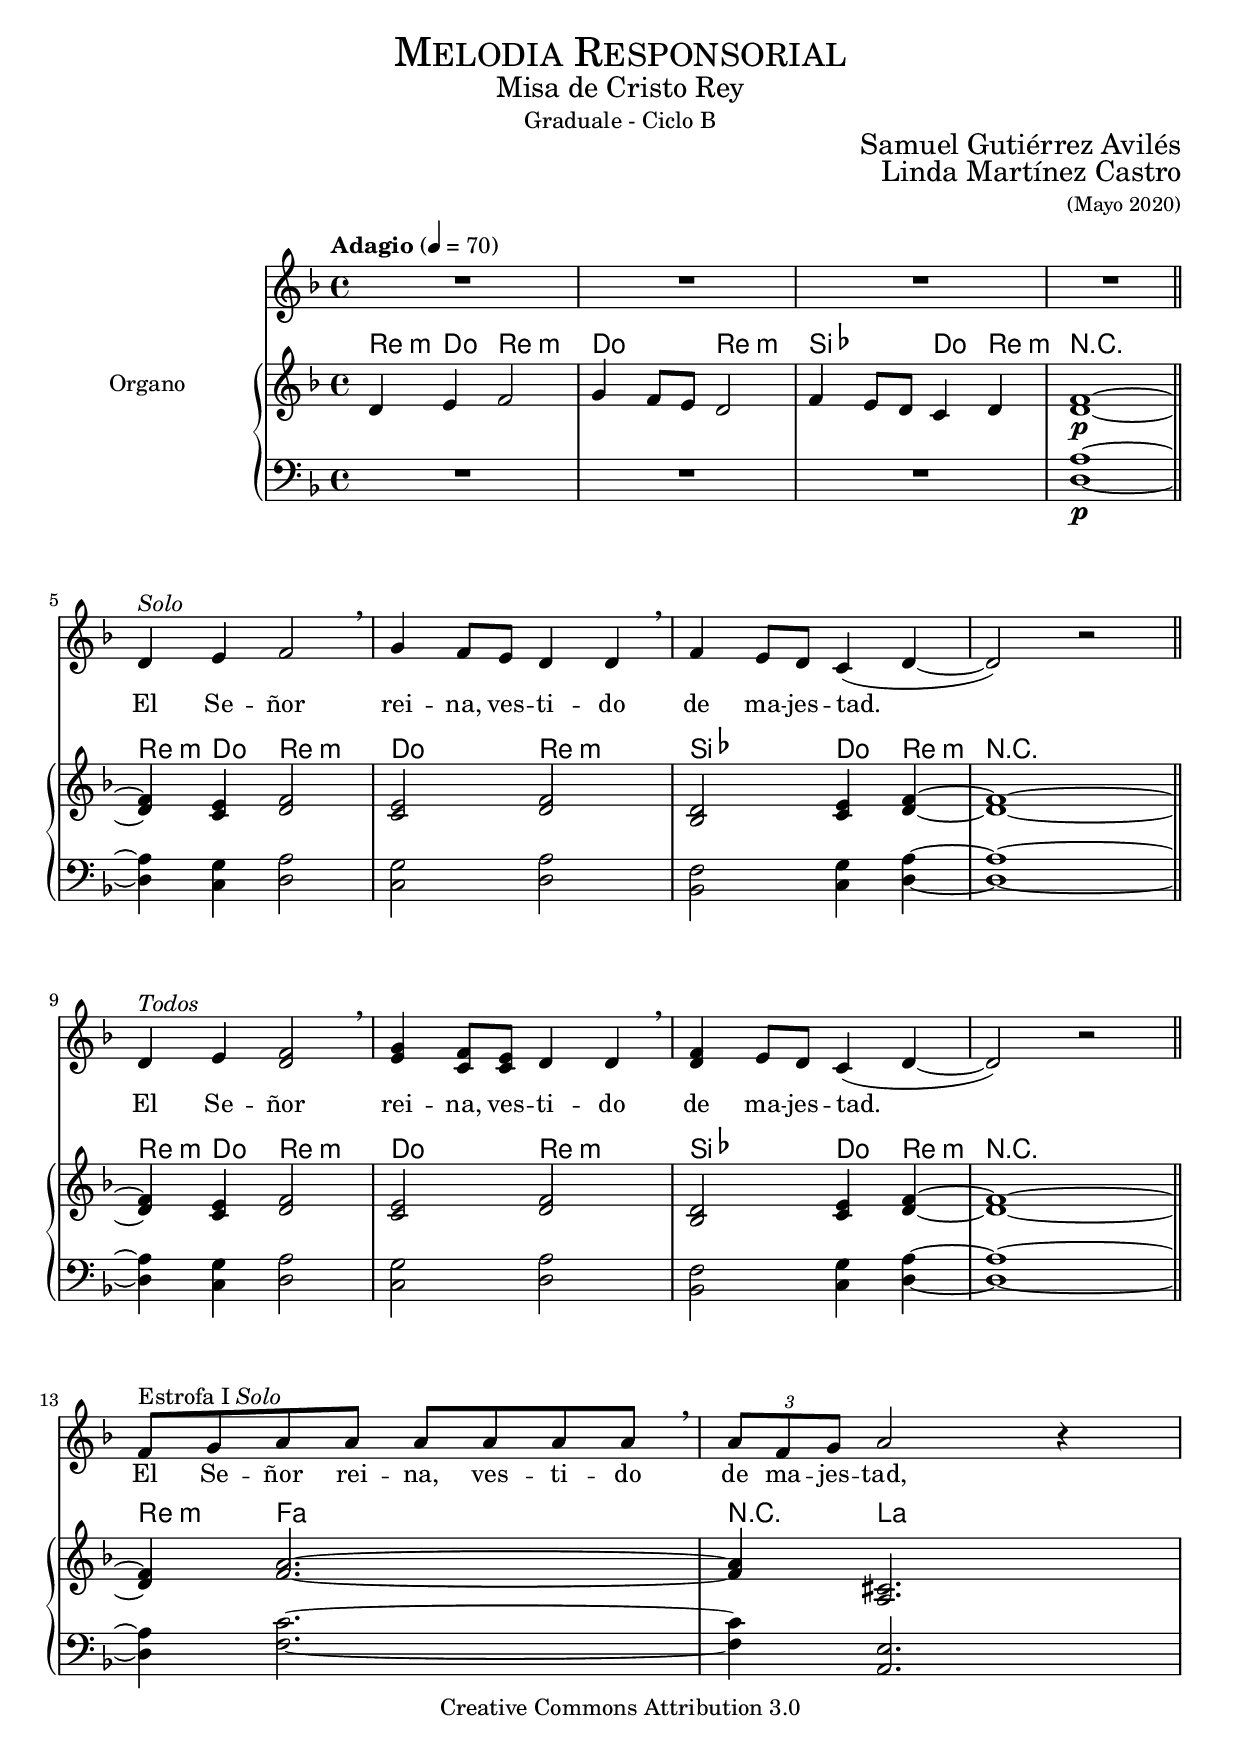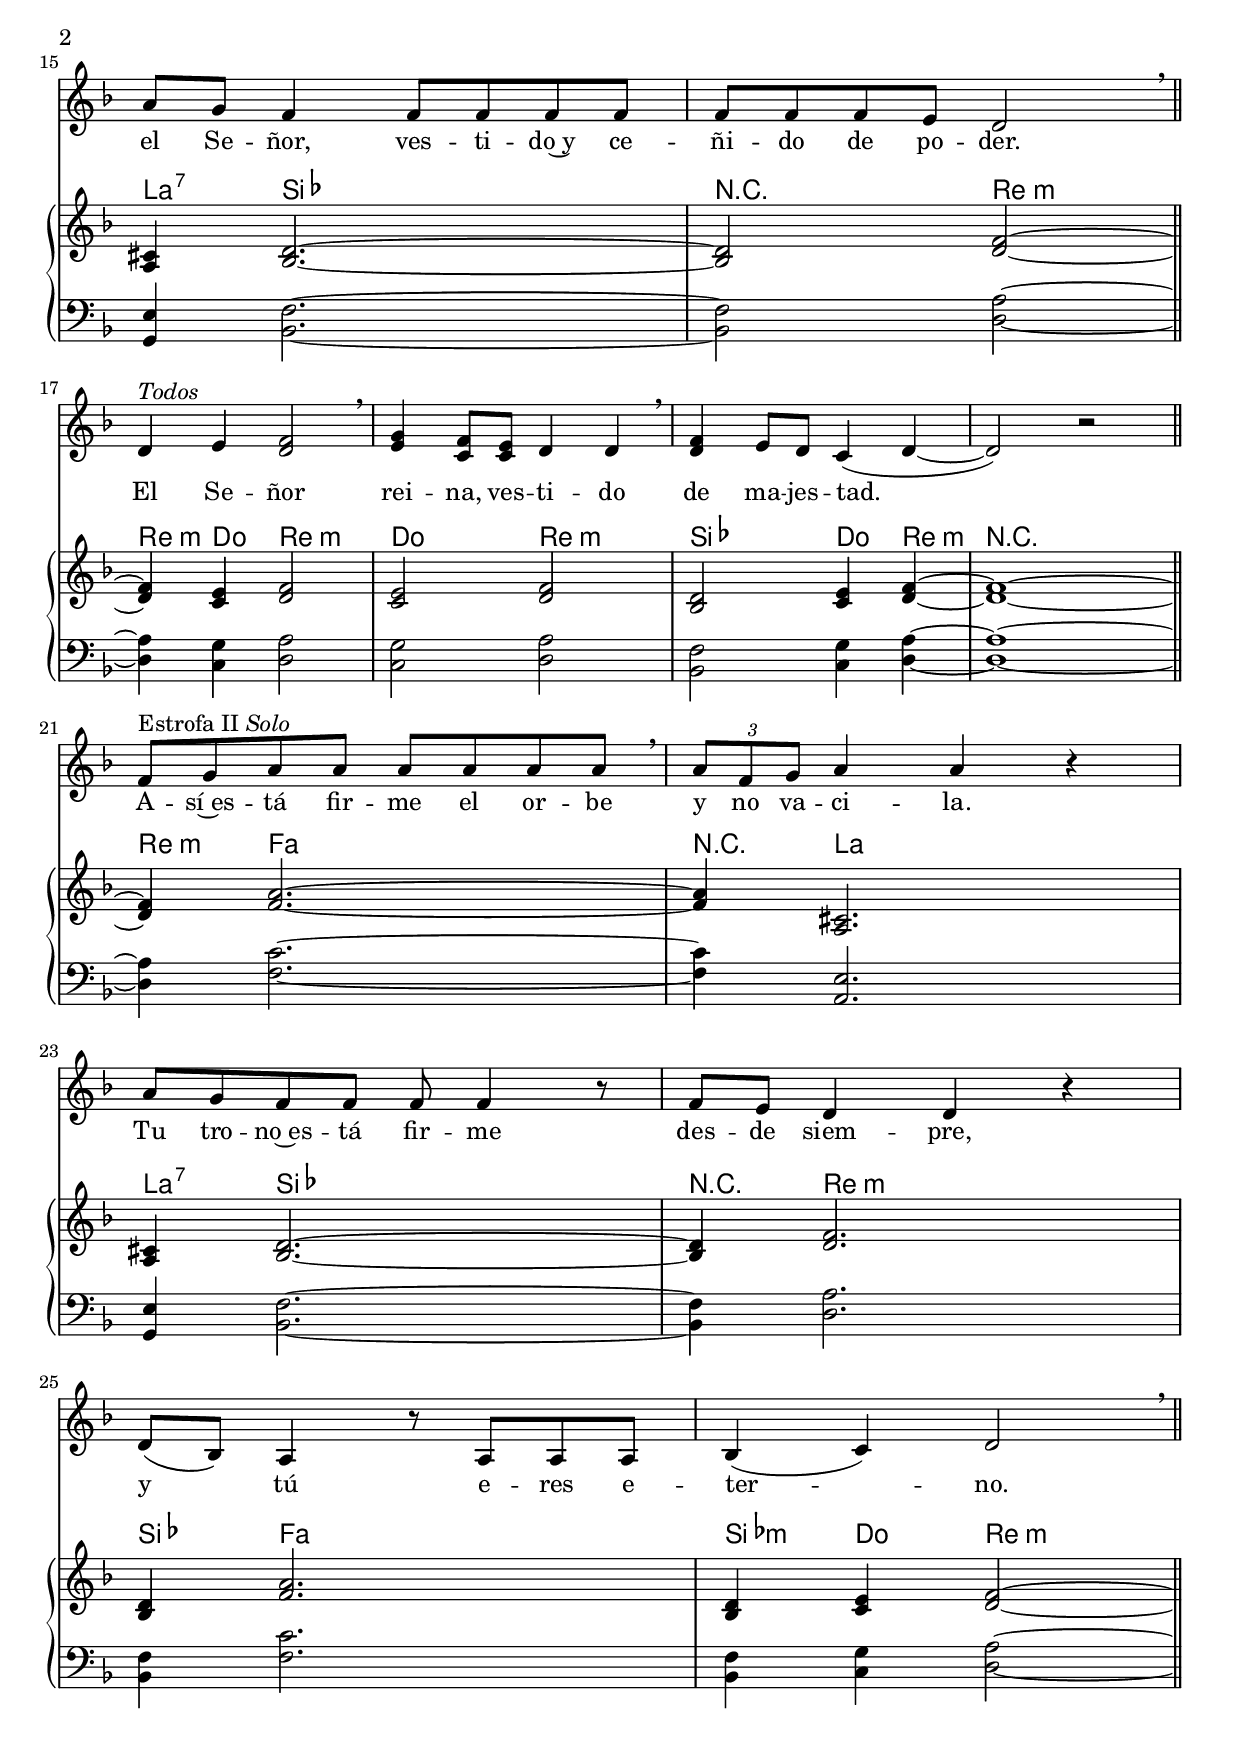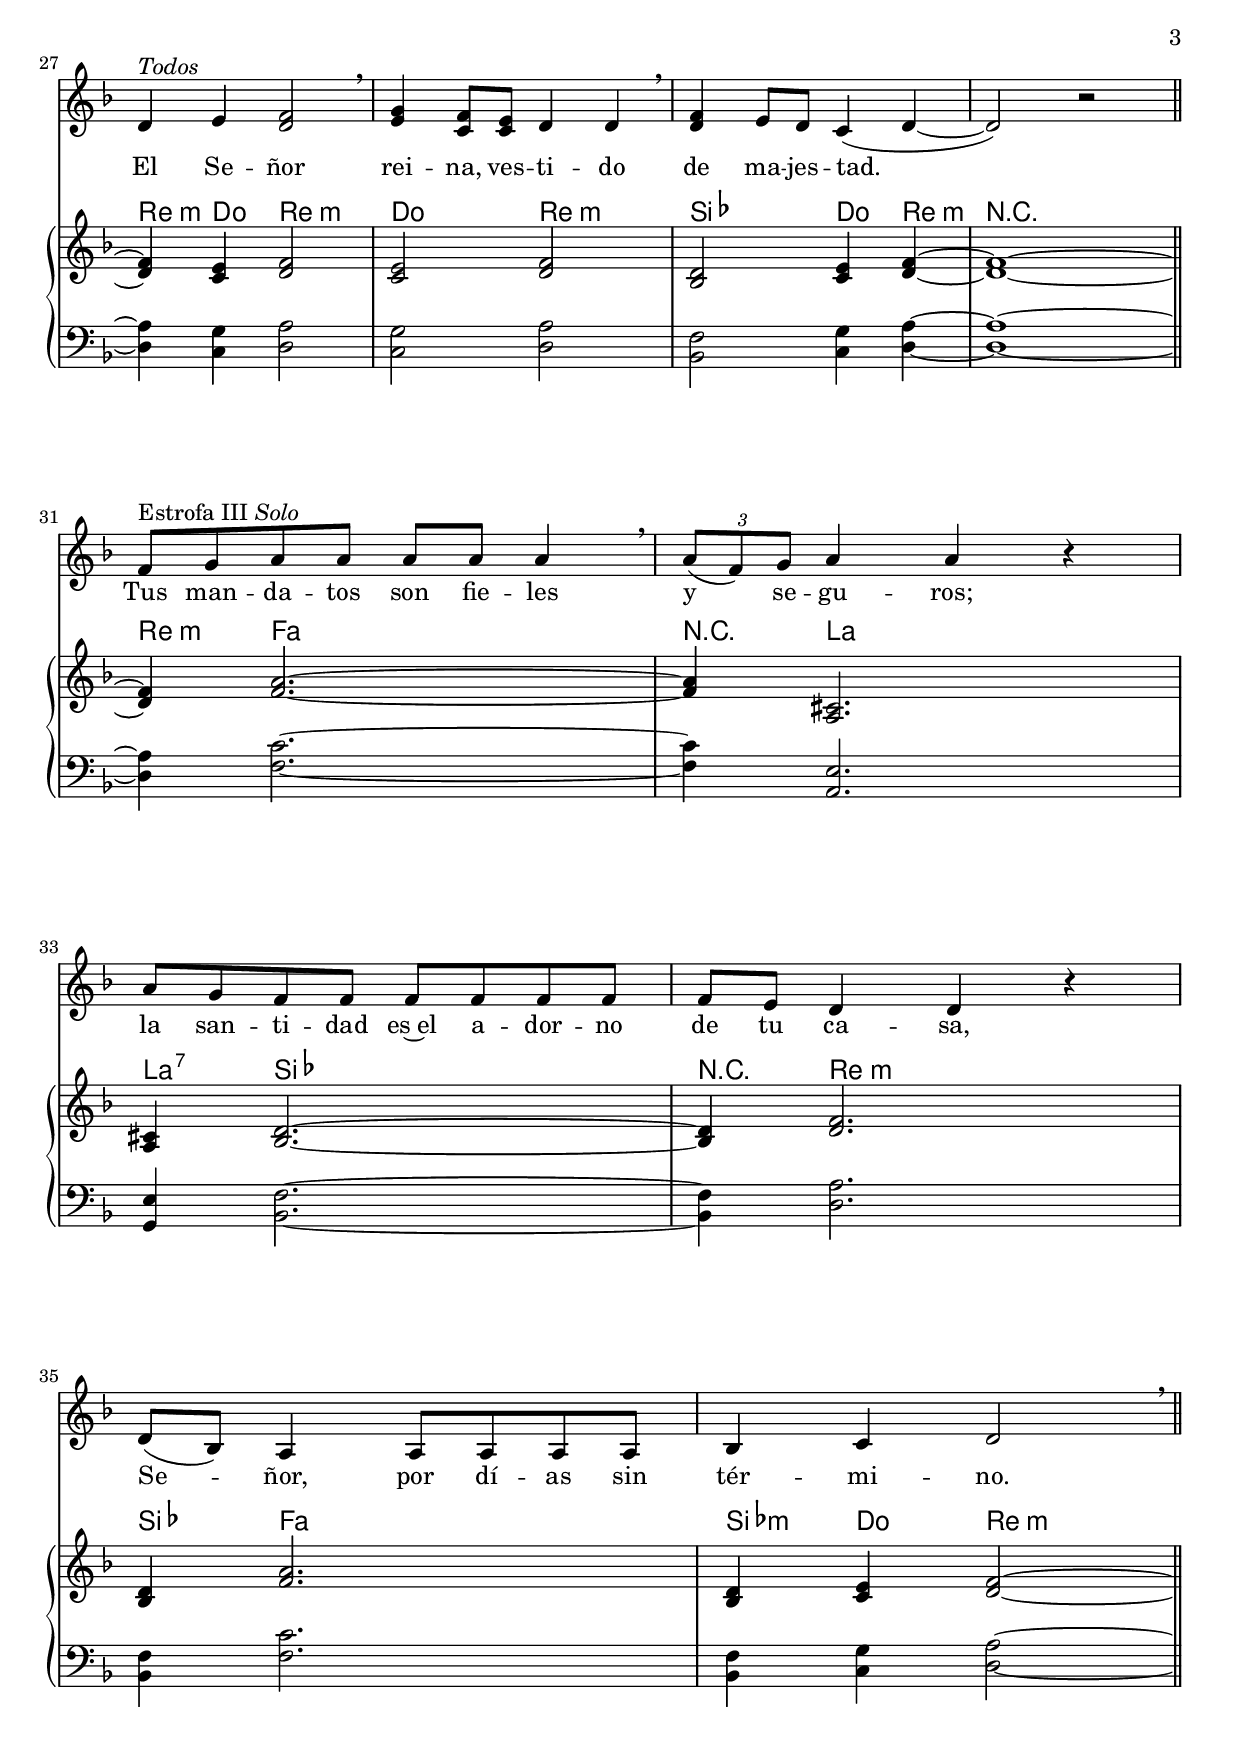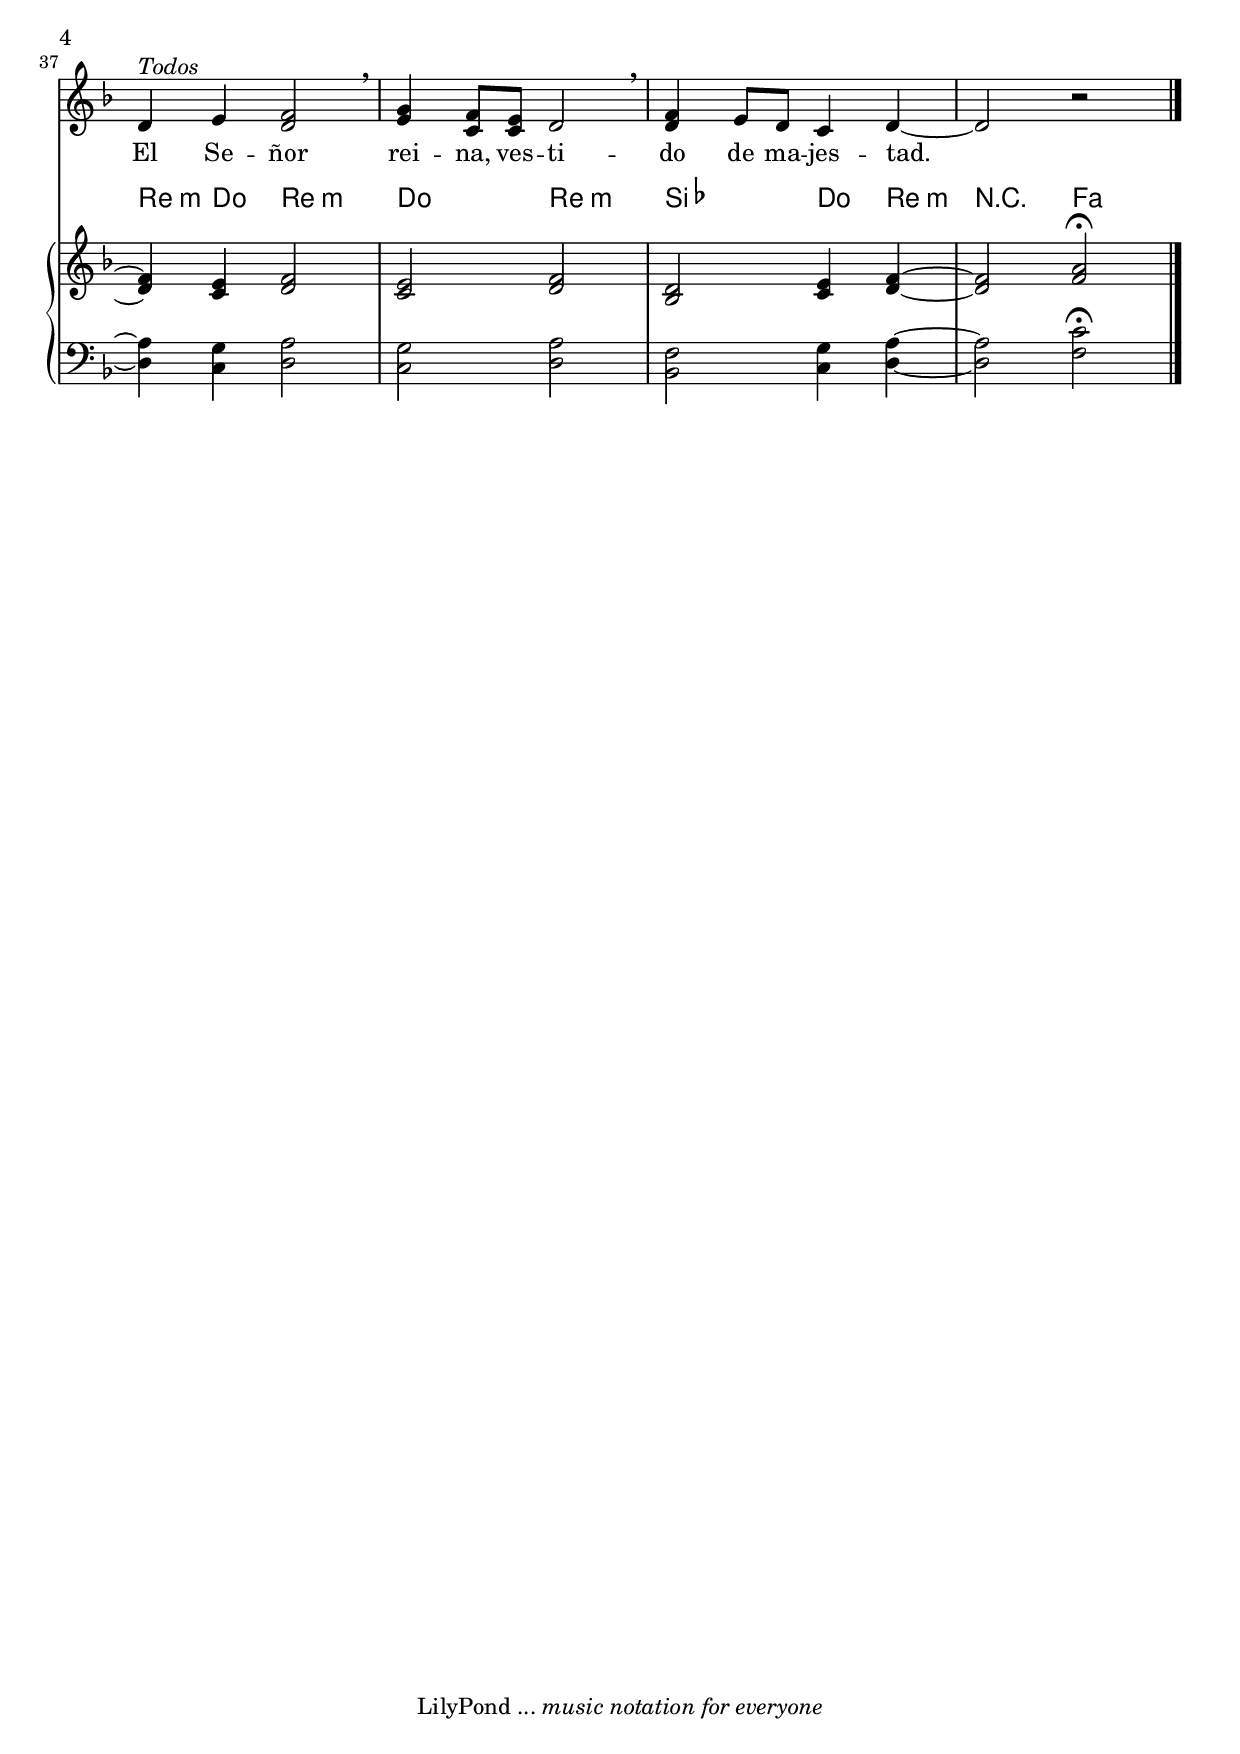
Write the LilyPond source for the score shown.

% ****************************************************************
%	Pricipe de los siglos - Melodia inspirada en las composiciones de Mons Marco Frisina
%   	Texto y musica con acompañamiento
%	by serach.sam@
% ****************************************************************
\language "espanol"
\version "2.19.82"

#(set-global-staff-size 19.8)

% --- Cabecera
\markup { \fill-line { \center-column { \fontsize #5 \smallCaps "Melodia Responsorial" \fontsize #2 "Misa de Cristo Rey" "Graduale - Ciclo B"} } }
\markup { \fill-line { " " \right-column { \fontsize #2 "Samuel Gutiérrez Avilés" } } }
\markup { \fill-line { " " \right-column { \fontsize #2 "Linda Martínez Castro" \small "(Mayo 2020)" } } }
\header {
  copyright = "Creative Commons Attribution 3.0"
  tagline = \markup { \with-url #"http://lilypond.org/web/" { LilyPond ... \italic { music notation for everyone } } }
  breakbefore = ##t
}

% --- Musica

% --- Parametro globales
global = {
  \tempo "Adagio" 4 = 70
  \key re \minor
  \time 4/4
}

Music = \relative do' {
  R1*4		 		| \bar "||" \break
  
  re4^\markup{ \italic "Solo" } mi fa2 \breathe |
  sol4 fa8 mi re4 re \breathe	|
  fa4 mi8 re do4( re4~		|
  re2) r				| \bar "||" \break
  re4^\markup{ \italic "Todos" } mi <fa re>2 \breathe |
  <sol mi>4 <fa do>8 <mi do> re4 re \breathe |
  <fa re>4 mi8 re do4( re4~	|
  re2) r				| \bar "||" \break
  
  fa8^\markup{ "Estrofa I" \italic "Solo" } sol la la la la la la \breathe |
  \tuplet 3/2 {la8 fa sol} la2 r4 | \break
  la8 sol fa4 fa8 fa fa fa 	|
  fa fa fa mi re2 \breathe	| \bar "||" \break
  
  re4^\markup{ \italic "Todos" } mi <fa re>2 \breathe |
  <sol mi>4 <fa do>8 <mi do> re4 re \breathe |
  <fa re>4 mi8 re do4( re4~	|
  re2) r				| \bar "||" \break
  
  fa8^\markup{ "Estrofa II" \italic "Solo" } sol la la la la la la \breathe |
  \tuplet 3/2 {la8 fa sol} la4 la r | \break
  la8 sol fa fa fa fa4 r8 	|
  fa8 mi re4 re r 		| \break
  re8( sib) la4 r8 la la la 	|
  sib4( do) re2 \breathe		| \bar "||" \break
  
  re4^\markup{ \italic "Todos" } mi <fa re>2 \breathe |
  <sol mi>4 <fa do>8 <mi do> re4 re \breathe |
  <fa re>4 mi8 re do4( re4~	|
  re2) r				| \bar "||" \break
  
  fa8^\markup{ "Estrofa III" \italic "Solo" } sol la la la la la4\breathe |
  \tuplet 3/2 {la8( fa) sol} la4 la r | \break
  la8 sol fa fa fa fa fa fa 	|
  fa8 mi re4 re r 		| \break
  re8( sib) la4 la8 la la la	|
  sib4 do re2 \breathe 		| \bar "||" \break
  
  re4^\markup{ \italic "Todos" } mi <fa re>2 \breathe |
  <sol mi>4 <fa do>8 <mi do> re2 \breathe |
  <fa re>4 mi8 re do4 re4~	|
  re2 r				|

  \bar "|."
}
Words = \lyricmode {
  El Se -- ñor rei -- na, ves -- ti -- do de ma -- jes -- tad.
  El Se -- ñor rei -- na, ves -- ti -- do de ma -- jes -- tad.
  
  El Se -- ñor rei -- na, ves -- ti -- do de ma -- jes -- tad,
  el Se -- ñor, ves -- ti -- do~y ce -- ñi -- do de po -- der.
  
  El Se -- ñor rei -- na, ves -- ti -- do de ma -- jes -- tad.
  
  A -- sí~es -- tá fir -- me el or -- be y no va -- ci -- la.
  Tu tro -- no~es -- tá fir -- me des -- de siem -- pre,        
  y tú e -- res e -- ter -- no.
  
  El Se -- ñor rei -- na, ves -- ti -- do de ma -- jes -- tad.
  
  Tus man -- da -- tos son fie -- les y se -- gu -- ros;
  la san -- ti -- dad es~el a -- dor -- no de tu ca -- sa,
  Se -- ñor, por dí -- as sin tér -- mi -- no.
  
  El Se -- ñor rei -- na, ves -- ti -- do de ma -- jes -- tad.
}

NotesSop = \relative do' {
  R1*3 fa1\p~  		| \bar "||"
  
  fa4 mi fa2		|
  mi2 fa			|
  re2 mi4 fa~		|
  fa1~  			| \bar "||"
  fa4 mi fa2		|
  mi2 fa			|
  re2 mi4 fa~		|
  fa1~			| \bar "||"
  
  fa4 la2.~		|
  la4 dos,2.		|
  dos4 re2.~		|
  re2 fa~		| \bar "||"
  
  fa4 mi fa2		|
  mi2 fa			|
  re2 mi4 fa~		|
  fa1~			| \bar "||"
  
  fa4 la2.~		|
  la4 dos,2.		|
  dos4 re2.~		|
  re4 fa2.		|
  re4 la'2.		|
  re,4 mi fa2~		| \bar "||"
  
  fa4 mi fa2		|
  mi2 fa			|
  re2 mi4 fa~		|
  fa1~			| \bar "||"
  
  fa4 la2.~		|
  la4 dos,2.		|
  dos4 re2.~		|
  re4 fa2.		|
  re4 la'2.		|
  re,4 mi fa2~		| \bar "||"
  
  fa4 mi fa2		|
  mi2 fa			|
  re2 mi4 fa~		|
  fa2 la \fermata	|
}
NotesAlt = \relative do' {
  re4 mi fa2		|
  sol4 fa8 mi re2	|
  fa4 mi8 re do4 re	|
  re1\p~			| \bar "||"		
  
  re4 do re2		|
  do2 re			|
  sib2 do4 re~		|
  re1~			| \bar "||"
  re4 do re2		|
  do2 re			|
  sib2 do4 re~		|
  re1~			| \bar "||"
  
  re4 fa2.~		|
  fa4 la,2.		|
  la4 sib2.~		|
  sib2 re~		| \bar "||"
  
  re4 do re2		|
  do2 re			|
  sib2 do4 re~		|
  re1~			| \bar "||"
  
  re4 fa2.~		|
  fa4 la,2.		|
  la4 sib2.~		|
  sib4 re2.		|
  sib4 fa'2.		|
  sib,4 do re2~		| \bar "||"
  
  re4 do re2		|
  do2 re			|
  sib2 do4 re~		|
  re1~			| \bar "||"
  
  re4 fa2.~		|
  fa4 la,2.		|
  la4 sib2.~		|
  sib4 re2.		|
  sib4 fa'2.		|
  sib,4 do re2~		| \bar "||"

  re4 do re2		|
  do2 re			|
  sib2 do4 re~		|
  re2 fa			|
}
NotesTer = \relative do' {
  R1*3 la1\p~ 		| \bar "||"
  
  la4 sol la2		|
  sol2 la		|
  fa2 sol4 la~		|
  la1~ 			| \bar "||"
  la4 sol la2		|
  sol2 la		|
  fa2 sol4 la~		|
  la1~			| \bar "||"
  
  la4 do2.~		|
  do4 mi,2.		|
  mi4 fa2.~		|
  fa2 la~		| \bar "||"
  
  la4 sol la2		|
  sol2 la		|
  fa2 sol4 la~		|
  la1~			| \bar "||"
  
  la4 do2.~		|
  do4 mi,2.		|
  mi4 fa2.~		|
  fa4 la2.		|
  fa4 do'2.		|
  fa,4 sol la2~		| \bar "||"
  
  la4 sol la2		|
  sol2 la		|
  fa2 sol4 la~		|
  la1~			| \bar "||"
  
  la4 do2.~		|
  do4 mi,2.		|
  mi4 fa2.~		|
  fa4 la2.		|
  fa4 do'2.		|
  fa,4 sol la2~		| \bar "||"
  
  la4 sol la2		|
  sol2 la		|
  fa2 sol4 la~		|
  la2 do	 \fermata	|
}
NotesBas = \relative do {
  R1*3 re1\p~ 		| \bar "||"
  
  re4 do re2		|
  do2 re			|
  sib2 do4 re~		|
  re1~ 			| \bar "||"
  re4 do re2		|
  do2 re			|
  sib2 do4 re~		|
  re1~			| \bar "||"
  
  re4 fa2.~		|
  fa4 la,2.		|
  sol4 sib2.~		|
  sib2 re~		| \bar "||"
  
  re4 do re2		|
  do2 re			|
  sib2 do4 re~		|
  re1~			| \bar "||"
  
  re4 fa2.~		|
  fa4 la,2.		|
  sol4 sib2.~		|
  sib4 re2.		|
  sib4 fa'2.		|
  sib,4 do re2~		| \bar "||"
  
  re4 do re2		|
  do2 re			|
  sib2 do4 re~		|
  re1~			| \bar "||"
  
  re4 fa2.~		|
  fa4 la,2.		|
  sol4 sib2.~		|
  sib4 re2.		|
  sib4 fa'2.		|
  sib,4 do re2~		| \bar "||"
  
  re4 do re2		|
  do2 re			|
  sib2 do4 re~		|
  re2 fa			|
}

% --- acordes
armonias = \new ChordNames {
  \chordmode {
    \italianChords
    re4:m do4 re2:m do2 re2:m sib,2 do4 re4:m R1
    re4:m do4 re2:m do2 re2:m sib,2 do4 re4:m R1
    re4:m do4 re2:m do2 re2:m sib,2 do4 re4:m R1
    
    re4:m fa2. R4 la2.
    la4:7 sib2. R2 re2:m
    
    re4:m do4 re2:m do2 re2:m sib,2 do4 re4:m R1
    
    re4:m fa2. R4 la2.
    la4:7 sib2. R4 re2.:m
    sib4 fa2. sib4:m do4 re2:m
    
    re4:m do4 re2:m do2 re2:m sib,2 do4 re4:m R1
    
    re4:m fa2. R4 la2.
    la4:7 sib2. R4 re2.:m
    sib4 fa2. sib4:m do4 re2:m
    
    re4:m do4 re2:m do2 re2:m sib,2 do4 re4:m R2 fa
  }
}

\score {
  <<
    \new Voice = "melodia" <<
      \set Staff.midiInstrument = #"choir aahs"
      \set Staff.midiMaximumVolume = #1.5
      \global \Music
    >>
    \new Lyrics = "melodia"
    \context Lyrics = "melodia" \lyricsto "melodia" \Words
    \armonias
    \new PianoStaff <<
      \new Staff <<
        \set Staff.instrumentName = #"Organo"
        \set Staff.midiInstrument = #"church organ"
        \set Staff.midiMaximumVolume = #0.6
        \set Staff.printPartCombineTexts = ##f
        \partcombine
        << \global \NotesSop >>
        << \global \NotesAlt >>
      >>
      \new Staff <<
        \set Staff.midiInstrument = #"church organ"
        \set Staff.midiMaximumVolume = #0.6
        \clef bass
        \set Staff.printPartCombineTexts = ##f
        \partcombine
        << \global \NotesTer >>
        << \global \NotesBas >>
      >>
    >>
  >>
  \midi { }
  \layout { }
}

% --- Musica
\paper{
  #(set-default-paper-size "letter")
  indent=3.5\cm
}
